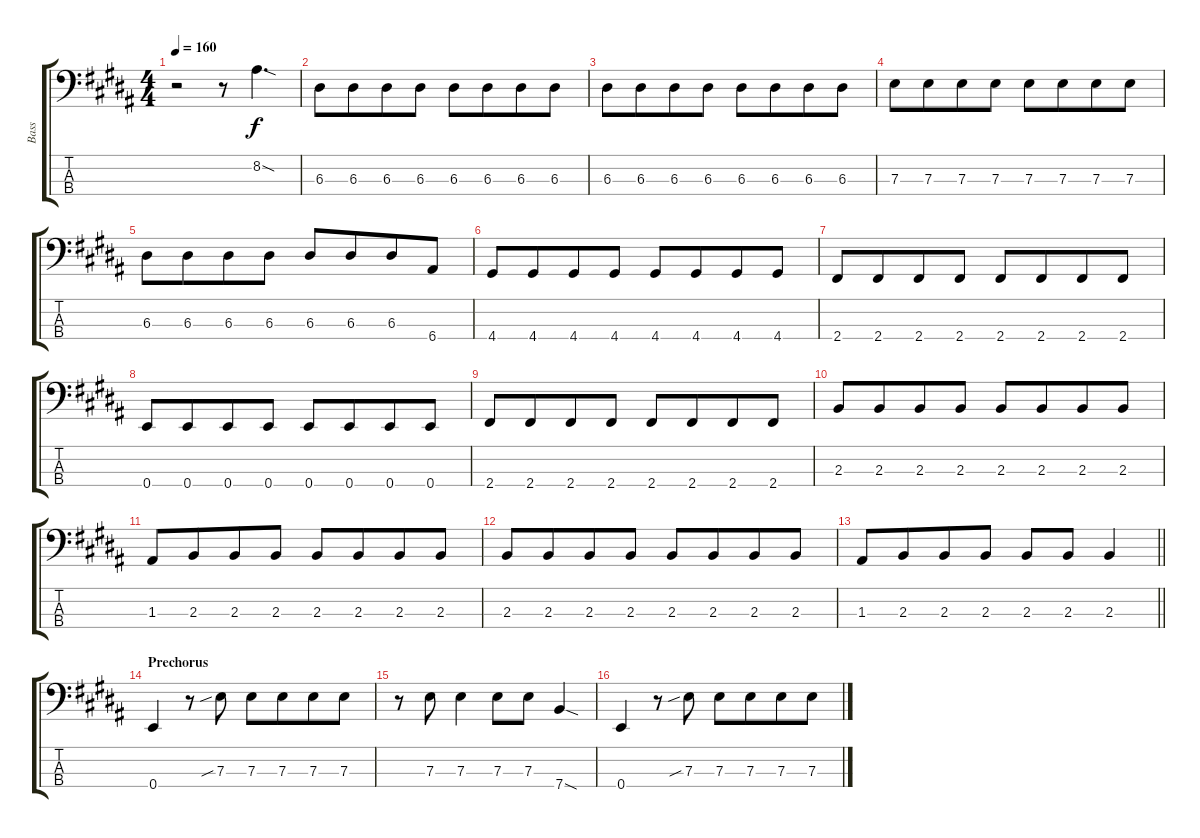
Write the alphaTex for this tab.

\track ("Bass" "Bass") {instrument electricbassfinger}
\staff {score tabs}
\tuning (G2 D2 A1 E1) {hide}
\ts (4 4)
\tempo 160
\clef f4
\ks b
r.2{dy f} r.8 8.2{sod}.4{d} |
6.3.8 6.3.8{beam merge} 6.3.8 6.3.8 6.3.8 6.3.8{beam merge} 6.3.8 6.3.8 |
6.3.8 6.3.8{beam merge} 6.3.8 6.3.8 6.3.8 6.3.8{beam merge} 6.3.8 6.3.8 |
7.3.8 7.3.8{beam merge} 7.3.8 7.3.8 7.3.8 7.3.8{beam merge} 7.3.8 7.3.8 |
6.3.8 6.3.8{beam merge} 6.3.8 6.3.8 6.3.8 6.3.8{beam merge} 6.3.8 6.4.8 |
4.4.8 4.4.8{beam merge} 4.4.8 4.4.8 4.4.8 4.4.8{beam merge} 4.4.8 4.4.8 |
2.4.8 2.4.8{beam merge} 2.4.8 2.4.8 2.4.8 2.4.8{beam merge} 2.4.8 2.4.8 |
0.4.8 0.4.8{beam merge} 0.4.8 0.4.8 0.4.8 0.4.8{beam merge} 0.4.8 0.4.8 |
2.4.8 2.4.8{beam merge} 2.4.8 2.4.8 2.4.8 2.4.8{beam merge} 2.4.8 2.4.8 |
2.3.8 2.3.8{beam merge} 2.3.8 2.3.8 2.3.8 2.3.8{beam merge} 2.3.8 2.3.8 |
1.3.8 2.3.8{beam merge} 2.3.8 2.3.8 2.3.8 2.3.8{beam merge} 2.3.8 2.3.8 |
2.3.8 2.3.8{beam merge} 2.3.8 2.3.8 2.3.8 2.3.8{beam merge} 2.3.8 2.3.8 |
\barLineRight lightlight
1.3.8 2.3.8{beam merge} 2.3.8 2.3.8 2.3.8 2.3.8{beam merge} 2.3.4 |
\section ("" "Prechorus")
0.4.4 r.8 7.3{sib}.8 7.3.8 7.3.8{beam merge} 7.3.8 7.3.8 |
r.8 7.3.8 7.3.4 7.3.8 7.3.8 7.4{sod}.4 |
0.4.4 r.8 7.3{sib}.8 7.3.8 7.3.8{beam merge} 7.3.8 7.3.8
